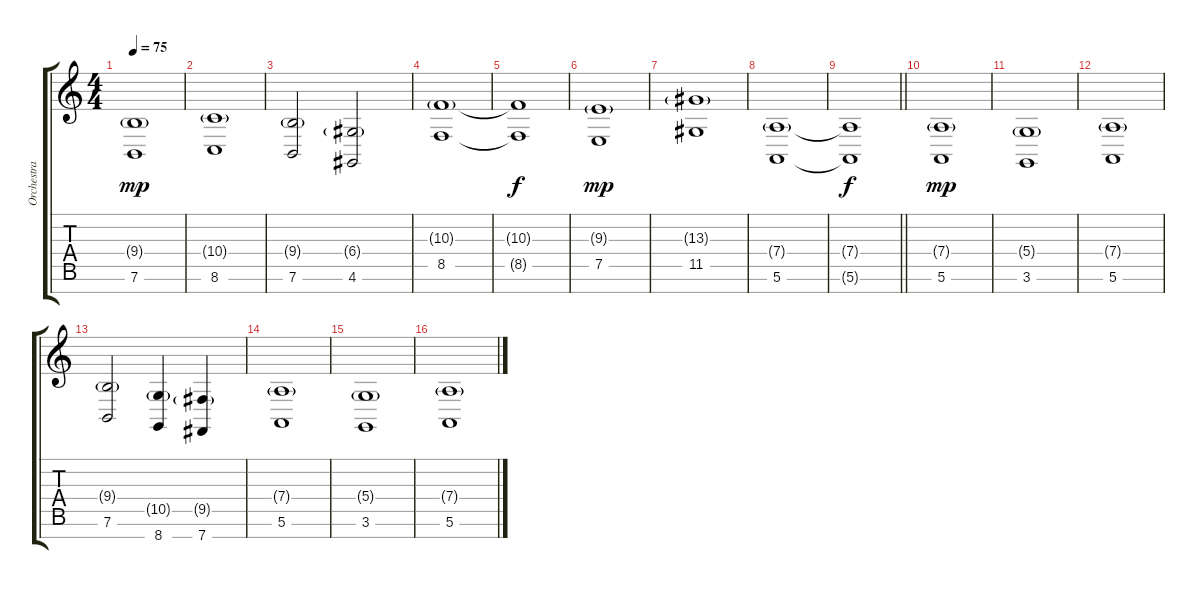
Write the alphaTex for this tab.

\track ("Orchestra" "Orchestra") {instrument tremolostrings}
\staff {score tabs}
\tuning (E4 B3 G3 D3 A2 E2 B1) {hide}
\ts (4 4)
\tempo 75
\clef g2
\ks c
(9.4{g} 7.6).1{dy mp} |
(10.4{g} 8.6).1 |
(9.4{g} 7.6).2 (6.4{g} 4.6).2 |
(10.3{g} 8.5).1 |
(10.3{t} 8.5{t}).1{dy f} |
(9.3{g} 7.5).1{dy mp} |
(13.3{g} 11.5).1 |
(7.4{g} 5.6).1 |
\barLineRight lightlight
(7.4{t} 5.6{t}).1{dy f} |
\section ("" "")
(7.4{g} 5.6).1{dy mp} |
(5.4{g} 3.6).1 |
(7.4{g} 5.6).1 |
(9.4{g} 7.6).2 (10.5{g} 8.7).4 (9.5{g} 7.7).4 |
(7.4{g} 5.6).1 |
(5.4{g} 3.6).1 |
(7.4{g} 5.6).1
